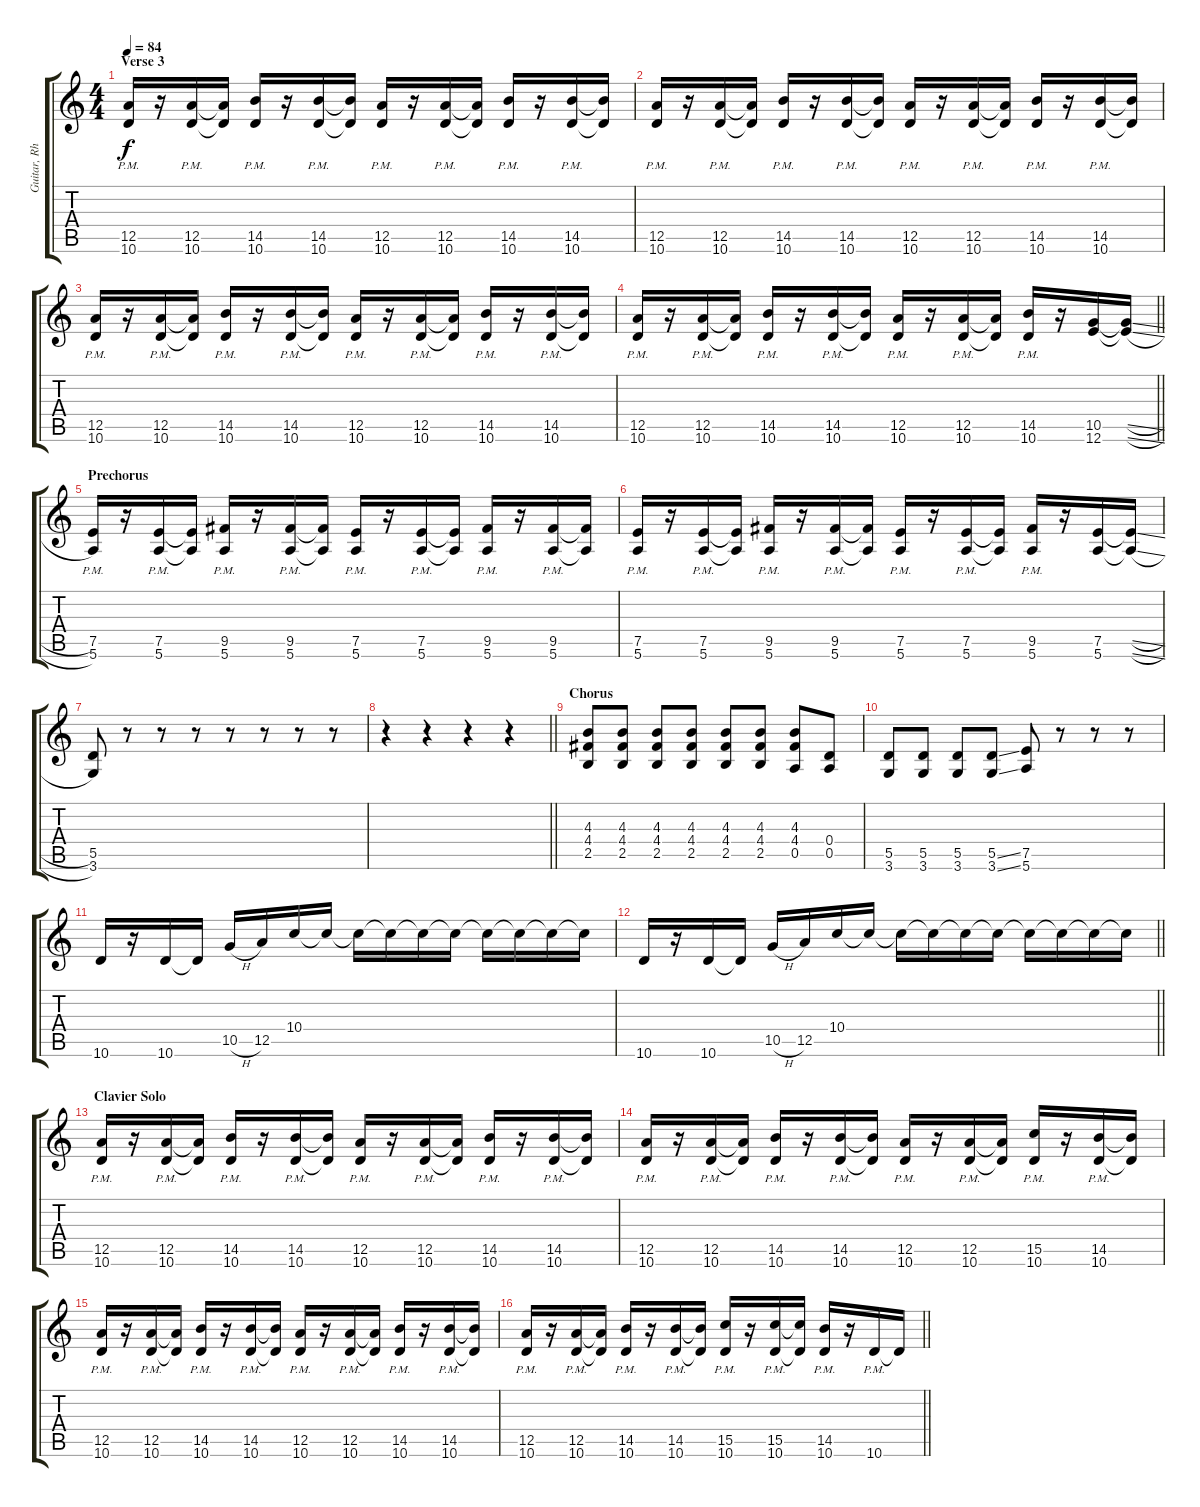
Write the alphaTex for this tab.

\track ("Guitar, Rhythm" "Guitar, Rh") {instrument electricguitarjazz}
\staff {score tabs}
\tuning (E4 B3 G3 D3 A2 E2) {hide}
\ts (4 4)
\section ("" "Verse 3")
\tempo 84
\clef g2
\ks c
(12.5{pm} 10.6{pm}).16{dy f} r.16 (12.5{pm} 10.6{pm}).16 (12.5{t} 10.6{t}).16 (14.5{pm} 10.6{pm}).16 r.16 (14.5{pm} 10.6{pm}).16 (14.5{t} 10.6{t}).16 (12.5{pm} 10.6{pm}).16 r.16 (12.5{pm} 10.6{pm}).16 (12.5{t} 10.6{t}).16 (14.5{pm} 10.6{pm}).16 r.16 (14.5{pm} 10.6{pm}).16 (14.5{t} 10.6{t}).16 |
(12.5{pm} 10.6{pm}).16 r.16 (12.5{pm} 10.6{pm}).16 (12.5{t} 10.6{t}).16 (14.5{pm} 10.6{pm}).16 r.16 (14.5{pm} 10.6{pm}).16 (14.5{t} 10.6{t}).16 (12.5{pm} 10.6{pm}).16 r.16 (12.5{pm} 10.6{pm}).16 (12.5{t} 10.6{t}).16 (14.5{pm} 10.6{pm}).16 r.16 (14.5{pm} 10.6{pm}).16 (14.5{t} 10.6{t}).16 |
(12.5{pm} 10.6{pm}).16 r.16 (12.5{pm} 10.6{pm}).16 (12.5{t} 10.6{t}).16 (14.5{pm} 10.6{pm}).16 r.16 (14.5{pm} 10.6{pm}).16 (14.5{t} 10.6{t}).16 (12.5{pm} 10.6{pm}).16 r.16 (12.5{pm} 10.6{pm}).16 (12.5{t} 10.6{t}).16 (14.5{pm} 10.6{pm}).16 r.16 (14.5{pm} 10.6{pm}).16 (14.5{t} 10.6{t}).16 |
\barLineRight lightlight
(12.5{pm} 10.6{pm}).16 r.16 (12.5{pm} 10.6{pm}).16 (12.5{t} 10.6{t}).16 (14.5{pm} 10.6{pm}).16 r.16 (14.5{pm} 10.6{pm}).16 (14.5{t} 10.6{t}).16 (12.5{pm} 10.6{pm}).16 r.16 (12.5{pm} 10.6{pm}).16 (12.5{t} 10.6{t}).16 (14.5{pm} 10.6{pm}).16 r.16 (10.5 12.6).16 (10.5{sl t} 12.6{sl t}).16 |
\section ("" "Prechorus")
(7.5{pm} 5.6{pm}).16 r.16 (7.5{pm} 5.6{pm}).16 (7.5{t} 5.6{t}).16 (9.5{pm} 5.6{pm}).16 r.16 (9.5{pm} 5.6{pm}).16 (9.5{t} 5.6{t}).16 (7.5{pm} 5.6{pm}).16 r.16 (7.5{pm} 5.6{pm}).16 (7.5{t} 5.6{t}).16 (9.5{pm} 5.6{pm}).16 r.16 (9.5{pm} 5.6{pm}).16 (9.5{t} 5.6{t}).16 |
(7.5{pm} 5.6{pm}).16 r.16 (7.5{pm} 5.6{pm}).16 (7.5{t} 5.6{t}).16 (9.5{pm} 5.6{pm}).16 r.16 (9.5{pm} 5.6{pm}).16 (9.5{t} 5.6{t}).16 (7.5{pm} 5.6{pm}).16 r.16 (7.5{pm} 5.6{pm}).16 (7.5{t} 5.6{t}).16 (9.5{pm} 5.6{pm}).16 r.16 (7.5 5.6).16 (7.5{sl t} 5.6{sl t}).16 |
(5.5 3.6).8 r.8 r.8 r.8 r.8 r.8 r.8 r.8 |
\barLineRight lightlight
r.4 r.4 r.4 r.4 |
\section ("" "Chorus")
(4.3 4.4 2.5).8{volume 12 instrument distortionguitar} (4.3 4.4 2.5).8 (4.3 4.4 2.5).8 (4.3 4.4 2.5).8 (4.3 4.4 2.5).8 (4.3 4.4 2.5).8 (4.3 4.4 0.5).8 (0.4 0.5).8 |
(5.5 3.6).8 (5.5 3.6).8 (5.5 3.6).8 (5.5{ss} 3.6{ss}).8 (7.5 5.6).8 r.8 r.8 r.8 |
10.6.16 r.16 10.6.16 10.6{t}.16 10.5{h}.16 12.5.16 10.4.16 10.4{t}.16 10.4{t}.16 10.4{t}.16 10.4{t}.16 10.4{t}.16 10.4{t}.16 10.4{t}.16 10.4{t}.16 10.4{t}.16 |
\barLineRight lightlight
10.6.16 r.16 10.6.16 10.6{t}.16 10.5{h}.16 12.5.16 10.4.16 10.4{t}.16 10.4{t}.16 10.4{t}.16 10.4{t}.16 10.4{t}.16 10.4{t}.16 10.4{t}.16 10.4{t}.16 10.4{t}.16 |
\section ("" "Clavier Solo")
(12.5{pm} 10.6{pm}).16 r.16 (12.5{pm} 10.6{pm}).16 (12.5{t} 10.6{t}).16 (14.5{pm} 10.6{pm}).16 r.16 (14.5{pm} 10.6{pm}).16 (14.5{t} 10.6{t}).16 (12.5{pm} 10.6{pm}).16 r.16 (12.5{pm} 10.6{pm}).16 (12.5{t} 10.6{t}).16 (14.5{pm} 10.6{pm}).16 r.16 (14.5{pm} 10.6{pm}).16 (14.5{t} 10.6{t}).16 |
(12.5{pm} 10.6{pm}).16 r.16 (12.5{pm} 10.6{pm}).16 (12.5{t} 10.6{t}).16 (14.5{pm} 10.6{pm}).16 r.16 (14.5{pm} 10.6{pm}).16 (14.5{t} 10.6{t}).16 (12.5{pm} 10.6{pm}).16 r.16 (12.5{pm} 10.6{pm}).16 (12.5{t} 10.6{t}).16 (15.5{pm} 10.6{pm}).16 r.16 (14.5{pm} 10.6{pm}).16 (14.5{t} 10.6{t}).16 |
(12.5{pm} 10.6{pm}).16 r.16 (12.5{pm} 10.6{pm}).16 (12.5{t} 10.6{t}).16 (14.5{pm} 10.6{pm}).16 r.16 (14.5{pm} 10.6{pm}).16 (14.5{t} 10.6{t}).16 (12.5{pm} 10.6{pm}).16 r.16 (12.5{pm} 10.6{pm}).16 (12.5{t} 10.6{t}).16 (14.5{pm} 10.6{pm}).16 r.16 (14.5{pm} 10.6{pm}).16 (14.5{t} 10.6{t}).16 |
\barLineRight lightlight
(12.5{pm} 10.6{pm}).16 r.16 (12.5{pm} 10.6{pm}).16 (12.5{t} 10.6{t}).16 (14.5{pm} 10.6{pm}).16 r.16 (14.5{pm} 10.6{pm}).16 (14.5{t} 10.6{t}).16 (15.5{pm} 10.6{pm}).16 r.16 (15.5{pm} 10.6{pm}).16 (15.5{t} 10.6{t}).16 (14.5{pm} 10.6{pm}).16 r.16 10.6{pm}.16 10.6{t}.16
